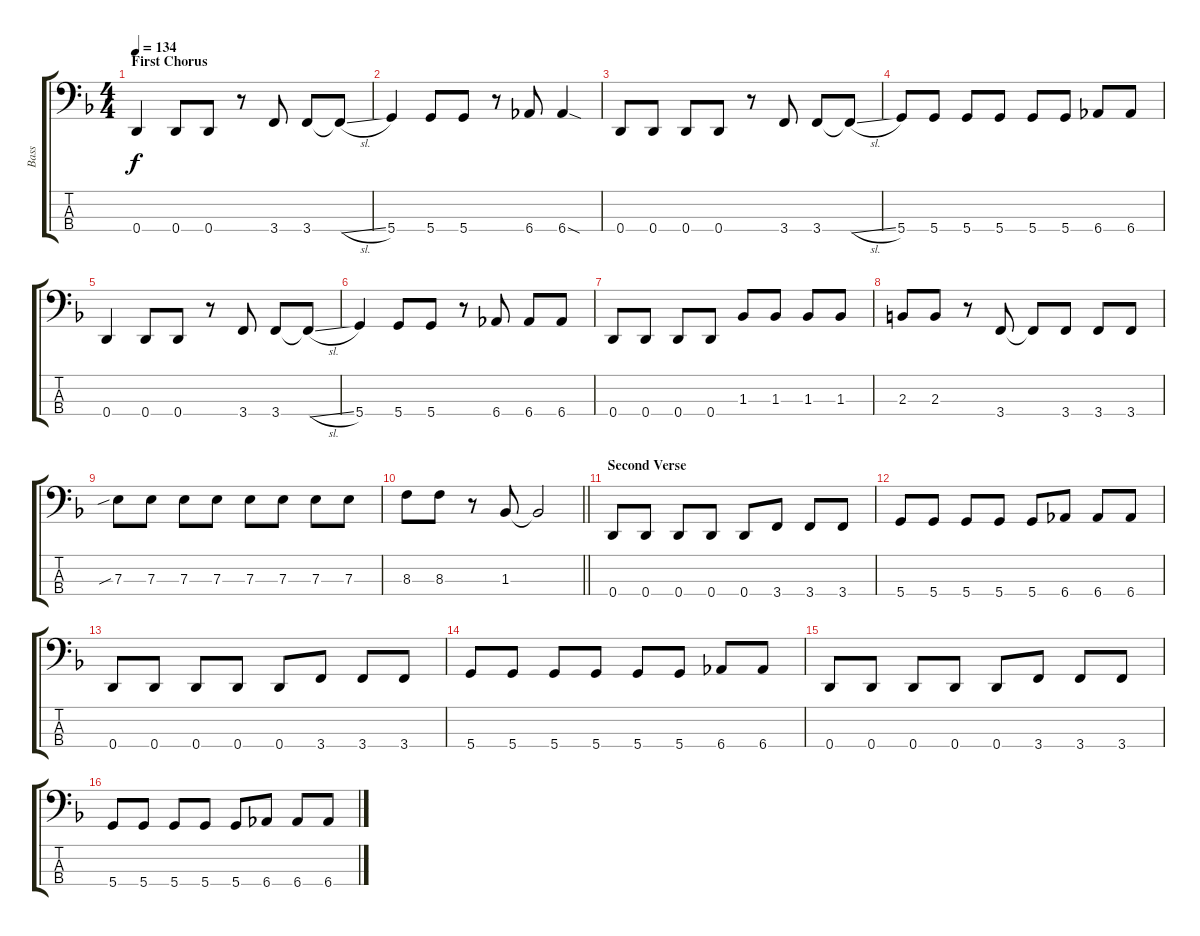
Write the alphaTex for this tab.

\track ("Bass" "Bass") {instrument electricbasspick}
\staff {score tabs}
\tuning (G2 D2 A1 D1) {hide}
\ts (4 4)
\section ("" "First Chorus")
\tempo 134
\clef f4
\ks f
0.4.4{dy f} 0.4.8 0.4.8 r.8 3.4.8 3.4.8 3.4{sl t}.8 |
5.4.4 5.4.8 5.4.8 r.8 6.4.8 6.4{sod}.4 |
0.4.8 0.4.8 0.4.8 0.4.8 r.8 3.4.8 3.4.8 3.4{sl t}.8 |
5.4.8 5.4.8 5.4.8 5.4.8 5.4.8 5.4.8 6.4.8 6.4.8 |
0.4.4 0.4.8 0.4.8 r.8 3.4.8 3.4.8 3.4{sl t}.8 |
5.4.4 5.4.8 5.4.8 r.8 6.4.8 6.4.8 6.4.8 |
0.4.8 0.4.8 0.4.8 0.4.8 1.3.8 1.3.8 1.3.8 1.3.8 |
2.3.8 2.3.8 r.8 3.4.8 3.4{t}.8 3.4.8 3.4.8 3.4.8 |
7.3{sib}.8 7.3.8 7.3.8 7.3.8 7.3.8 7.3.8 7.3.8 7.3.8 |
\barLineRight lightlight
8.3.8 8.3.8 r.8 1.3.8 1.3{t}.2 |
\section ("" "Second Verse")
0.4.8 0.4.8 0.4.8 0.4.8 0.4.8 3.4.8 3.4.8 3.4.8 |
5.4.8 5.4.8 5.4.8 5.4.8 5.4.8 6.4.8 6.4.8 6.4.8 |
0.4.8 0.4.8 0.4.8 0.4.8 0.4.8 3.4.8 3.4.8 3.4.8 |
5.4.8 5.4.8 5.4.8 5.4.8 5.4.8 5.4.8 6.4.8 6.4.8 |
0.4.8 0.4.8 0.4.8 0.4.8 0.4.8 3.4.8 3.4.8 3.4.8 |
5.4.8 5.4.8 5.4.8 5.4.8 5.4.8 6.4.8 6.4.8 6.4.8
